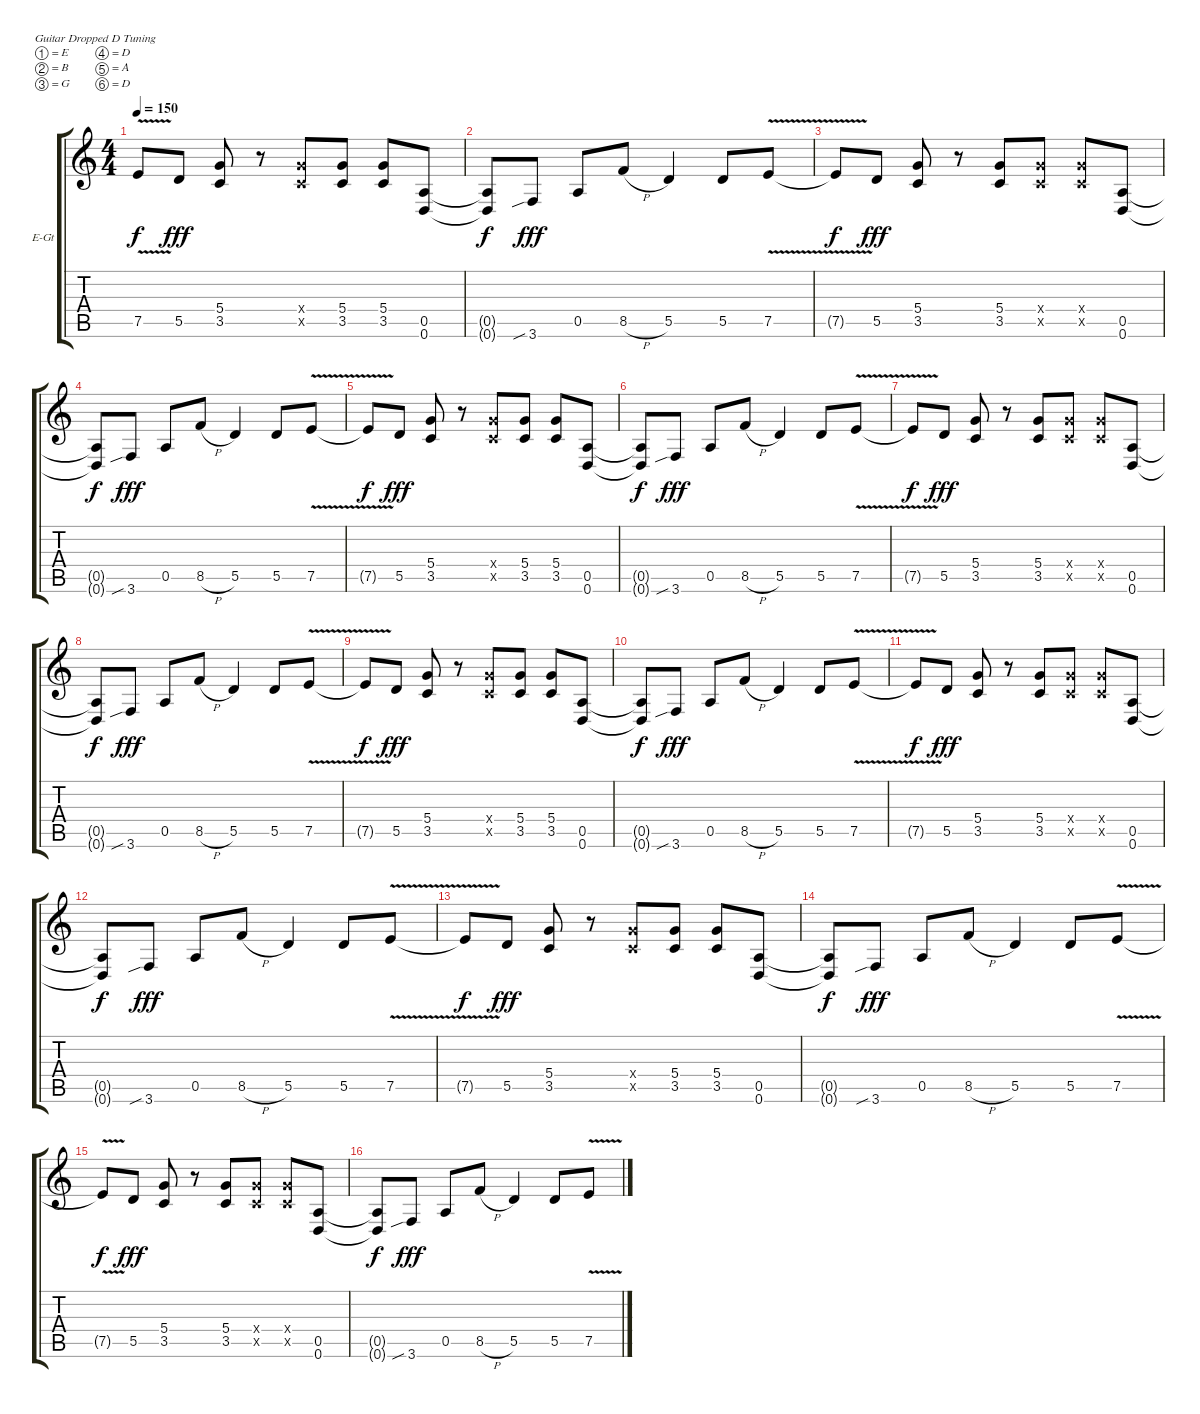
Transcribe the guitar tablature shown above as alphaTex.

\bracketExtendMode groupsimilarinstruments
\firstSystemTrackNameOrientation horizontal
\otherSystemsTrackNameOrientation horizontal
\track ("Guitar #1" "E-Gt") {instrument overdrivenguitar}
\staff {score tabs}
\tuning (E4 B3 G3 D3 A2 D2)
\ts (4 4)
\tempo 150
\clef g2
\ks c
7.5{v t}.8{dy f} 5.5.8{dy fff} (5.4 3.5).8 r.8 (5.4{x} 3.5{x}).8 (5.4 3.5).8 (5.4 3.5).8 (0.5 0.6).8 |
(0.5{t} 0.6{t}).8{dy f} 3.6{sib}.8{dy fff} 0.5.8 8.5{h}.8 5.5.4 5.5.8 7.5{v}.8 |
7.5{v t}.8{dy f} 5.5.8{dy fff} (5.4 3.5).8 r.8 (5.4 3.5).8 (5.4{x} 3.5{x}).8 (5.4{x} 3.5{x}).8 (0.5 0.6).8 |
(0.5{t} 0.6{t}).8{dy f} 3.6{sib}.8{dy fff} 0.5.8 8.5{h}.8 5.5.4 5.5.8 7.5{v}.8 |
7.5{v t}.8{dy f} 5.5.8{dy fff} (5.4 3.5).8 r.8 (5.4{x} 3.5{x}).8 (5.4 3.5).8 (5.4 3.5).8 (0.5 0.6).8 |
(0.5{t} 0.6{t}).8{dy f} 3.6{sib}.8{dy fff} 0.5.8 8.5{h}.8 5.5.4 5.5.8 7.5{v}.8 |
7.5{v t}.8{dy f} 5.5.8{dy fff} (5.4 3.5).8 r.8 (5.4 3.5).8 (5.4{x} 3.5{x}).8 (5.4{x} 3.5{x}).8 (0.5 0.6).8 |
(0.5{t} 0.6{t}).8{dy f} 3.6{sib}.8{dy fff} 0.5.8 8.5{h}.8 5.5.4 5.5.8 7.5{v}.8 |
7.5{v t}.8{dy f} 5.5.8{dy fff} (5.4 3.5).8 r.8 (5.4{x} 3.5{x}).8 (5.4 3.5).8 (5.4 3.5).8 (0.5 0.6).8 |
(0.5{t} 0.6{t}).8{dy f} 3.6{sib}.8{dy fff} 0.5.8 8.5{h}.8 5.5.4 5.5.8 7.5{v}.8 |
7.5{v t}.8{dy f} 5.5.8{dy fff} (5.4 3.5).8 r.8 (5.4 3.5).8 (5.4{x} 3.5{x}).8 (5.4{x} 3.5{x}).8 (0.5 0.6).8 |
(0.5{t} 0.6{t}).8{dy f} 3.6{sib}.8{dy fff} 0.5.8 8.5{h}.8 5.5.4 5.5.8 7.5{v}.8 |
7.5{v t}.8{dy f} 5.5.8{dy fff} (5.4 3.5).8 r.8 (5.4{x} 3.5{x}).8 (5.4 3.5).8 (5.4 3.5).8 (0.5 0.6).8 |
(0.5{t} 0.6{t}).8{dy f} 3.6{sib}.8{dy fff} 0.5.8 8.5{h}.8 5.5.4 5.5.8 7.5{v}.8 |
7.5{v t}.8{dy f} 5.5.8{dy fff} (5.4 3.5).8 r.8 (5.4 3.5).8 (5.4{x} 3.5{x}).8 (5.4{x} 3.5{x}).8 (0.5 0.6).8 |
(0.5{t} 0.6{t}).8{dy f} 3.6{sib}.8{dy fff} 0.5.8 8.5{h}.8 5.5.4 5.5.8 7.5{v}.8
